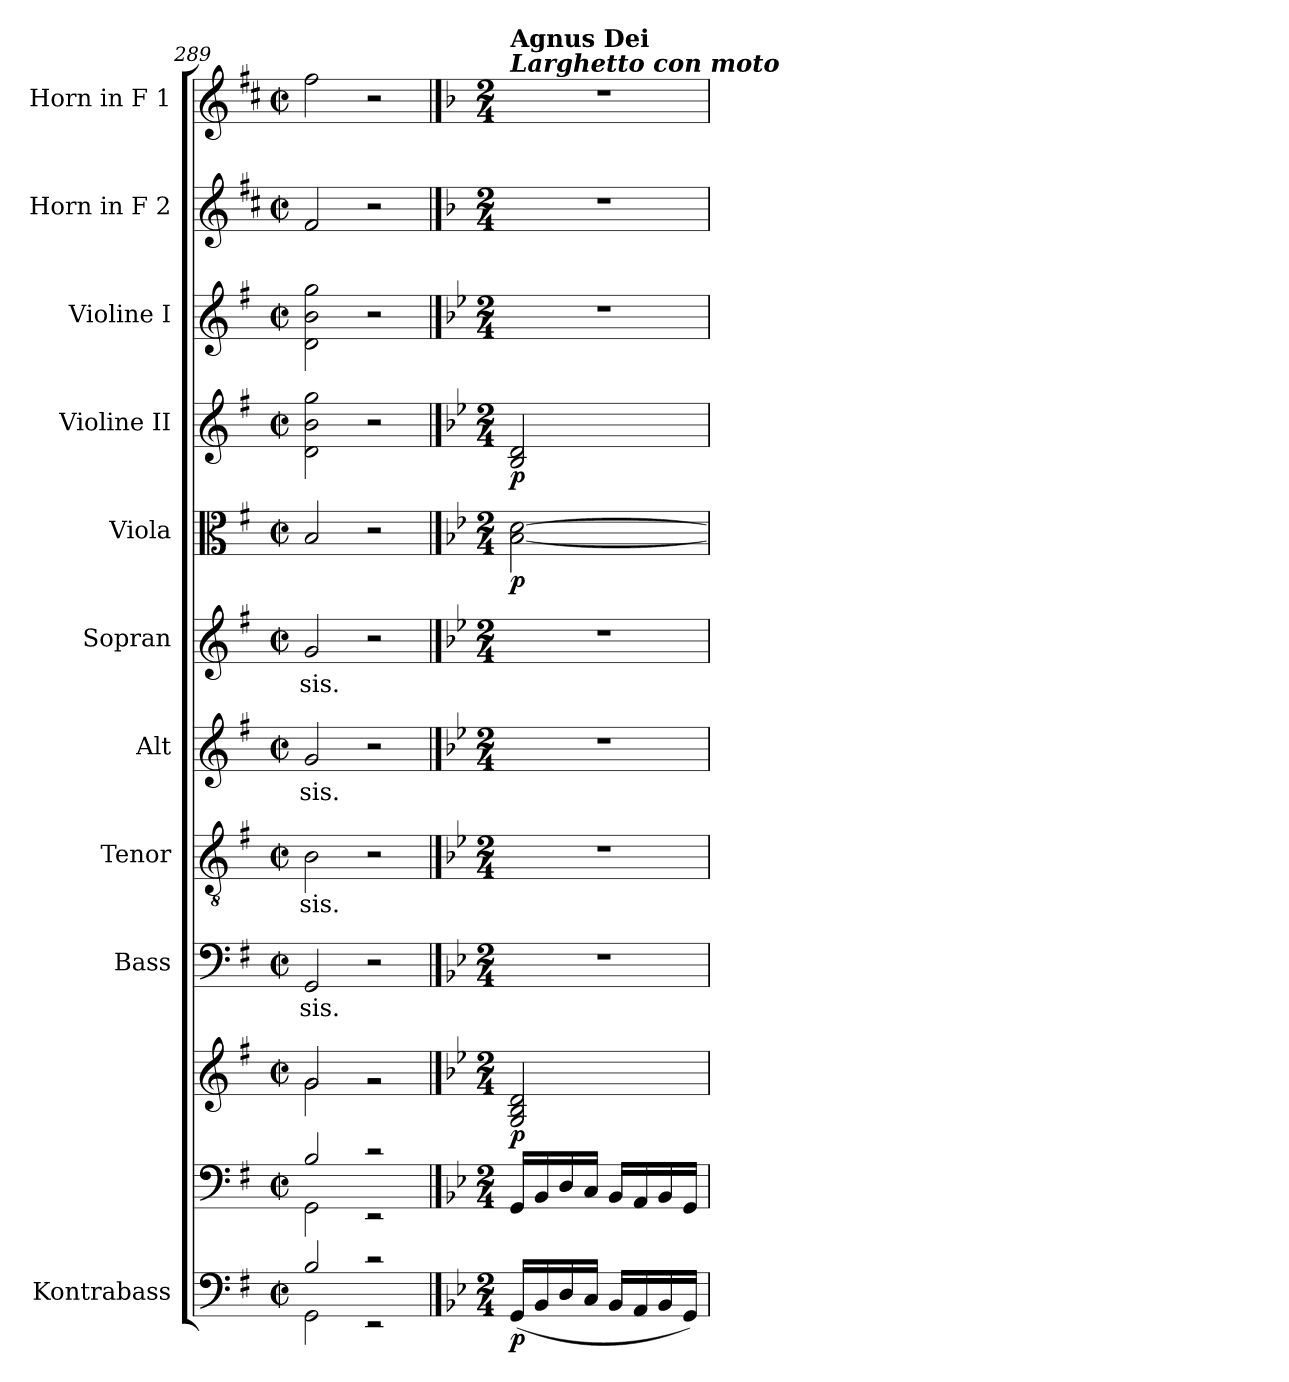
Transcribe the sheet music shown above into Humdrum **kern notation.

**kern	**dynam	**kern	**kern	**dynam	**kern	**text	**kern	**text	**kern	**text	**kern	**text	**kern	**dynam	**kern	**dynam	**kern	**kern	**kern
*part11	*part11	*part10	*part10	*part10	*part9	*part9	*part8	*part8	*part7	*part7	*part6	*part6	*part5	*part5	*part4	*part4	*part3	*part2	*part1
*staff12	*staff12	*staff11	*staff10	*staff10/11	*staff9	*staff9	*staff8	*staff8	*staff7	*staff7	*staff6	*staff6	*staff5	*staff5	*staff4	*staff4	*staff3	*staff2	*staff1
*I"Kontrabass	*	*	*	*	*I"Bass	*	*I"Tenor	*	*I"Alt	*	*I"Sopran	*	*I"Viola	*	*I"Violine II	*	*I"Violine I	*I"Horn in F 2	*I"Horn in F 1
*I'Kb.	*	*	*	*	*I'B.	*	*I'T.	*	*I'A.	*	*I'S.	*	*I'Vla.	*	*I'Vl. II	*	*I'Vl. I	*	*
*clefF4	*	*clefF4	*clefG2	*	*clefF4	*	*clefGv2	*	*clefG2	*	*clefG2	*	*clefC3	*	*clefG2	*	*clefG2	*clefG2	*clefG2
*ITrd7c12	*	*	*	*	*	*	*	*	*	*	*	*	*	*	*	*	*	*ITrd4c7	*ITrd4c7
*k[f#]	*	*k[f#]	*k[f#]	*	*k[f#]	*	*k[f#]	*	*k[f#]	*	*k[f#]	*	*k[f#]	*	*k[f#]	*	*k[f#]	*k[f#]	*k[f#]
*G:	*	*G:	*G:	*	*G:	*	*G:	*	*G:	*	*G:	*	*G:	*	*G:	*	*G:	*G:	*G:
*M2/2	*	*M2/2	*M2/2	*	*M2/2	*	*M2/2	*	*M2/2	*	*M2/2	*	*M2/2	*	*M2/2	*	*M2/2	*M2/2	*M2/2
*met(c|)	*	*met(c|)	*met(c|)	*	*met(c|)	*	*met(c|)	*	*met(c|)	*	*met(c|)	*	*met(c|)	*	*met(c|)	*	*met(c|)	*met(c|)	*met(c|)
=289	=289	=289	=289	=289	=289	=289	=289	=289	=289	=289	=289	=289	=289	=289	=289	=289	=289	=289	=289
*^	*	*^	*^	*	*	*	*	*	*	*	*	*	*	*	*	*	*	*	*
!	!	!	!	!	!	!	!	!	!LO:LY:b	!	!LO:LY:b	!	!LO:LY:b	!	!LO:LY:b	!	!	!	!	!	!	!
2BB/	2GGG\	.	2B/	2GG\	2g/	2g\	.	2GG/	-sis.	2B\	-sis.	2g/	-sis.	2g/	-sis.	2B/	.	2d\ 2b\ 2gg\	.	2d\ 2b\ 2gg\	2B/	2b\
2r	2r	.	2r	2r	2rg	2rg	.	2r	.	2r	.	2r	.	2r	.	2r	.	2r	.	2r	2r	2r
*v	*v	*	*	*	*	*	*	*	*	*	*	*	*	*	*	*	*	*	*	*	*	*
*	*	*v	*v	*	*	*	*	*	*	*	*	*	*	*	*	*	*	*	*	*	*
*	*	*	*v	*v	*	*	*	*	*	*	*	*	*	*	*	*	*	*	*	*
!!LO:PB:g=z
==290	==290	==290	==290	==290	==290	==290	==290	==290	==290	==290	==290	==290	==290	==290	==290	==290	==290	==290	==290
*k[b-e-]	*	*k[b-e-]	*k[b-e-]	*	*k[b-e-]	*	*k[b-e-]	*	*k[b-e-]	*	*k[b-e-]	*	*k[b-e-]	*	*k[b-e-]	*	*k[b-e-]	*k[b-e-]	*k[b-e-]
*B-:	*	*B-:	*B-:	*	*B-:	*	*B-:	*	*B-:	*	*B-:	*	*B-:	*	*B-:	*	*B-:	*B-:	*B-:
*M2/4	*	*M2/4	*M2/4	*	*M2/4	*	*M2/4	*	*M2/4	*	*M2/4	*	*M2/4	*	*M2/4	*	*M2/4	*M2/4	*M2/4
*^	*	*^	*^	*	*	*	*	*	*	*	*	*	*	*	*	*	*	*	*
!	!	!	!	!	!	!	!	!	!	!	!	!	!	!	!	!	!	!	!	!	!	!LO:TX:a:Bi:t=Larghetto con moto
!	!	!	!	!	!	!	!	!	!	!	!	!	!	!	!	!	!	!	!	!	!	!LO:TX:a:B:t=Agnus Dei
!	!	!LO:DY:b	!	!	!	!	!LO:DY:b	!	!	!	!	!	!	!	!	!	!LO:DY:b	!	!LO:DY:b	!	!	!
*v	*v	*	*	*	*	*	*	*	*	*	*	*	*	*	*	*	*	*	*	*	*	*
*	*	*v	*v	*	*	*	*	*	*	*	*	*	*	*	*	*	*	*	*	*	*
*	*	*	*v	*v	*	*	*	*	*	*	*	*	*	*	*	*	*	*	*	*
(<16GGG/LL	p	16GG/LL	2G/ 2B-/ 2d/	p	2r	.	2r	.	2r	.	2r	.	[2B-\ [2d\	p	2B-/ 2d/	p	2r	2r	2r
16BBB-/	.	16BB-/	.	.	.	.	.	.	.	.	.	.	.	.	.	.	.	.	.
16DD/	.	16D/	.	.	.	.	.	.	.	.	.	.	.	.	.	.	.	.	.
16CC/JJ	.	16C/JJ	.	.	.	.	.	.	.	.	.	.	.	.	.	.	.	.	.
16BBB-/LL	.	16BB-/LL	.	.	.	.	.	.	.	.	.	.	.	.	.	.	.	.	.
16AAA/	.	16AA/	.	.	.	.	.	.	.	.	.	.	.	.	.	.	.	.	.
16BBB-/	.	16BB-/	.	.	.	.	.	.	.	.	.	.	.	.	.	.	.	.	.
16GGG/JJ)	.	16GG/JJ	.	.	.	.	.	.	.	.	.	.	.	.	.	.	.	.	.
=	=	=	=	=	=	=	=	=	=	=	=	=	=	=	=	=	=	=	=
*-	*-	*-	*-	*-	*-	*-	*-	*-	*-	*-	*-	*-	*-	*-	*-	*-	*-	*-	*-
